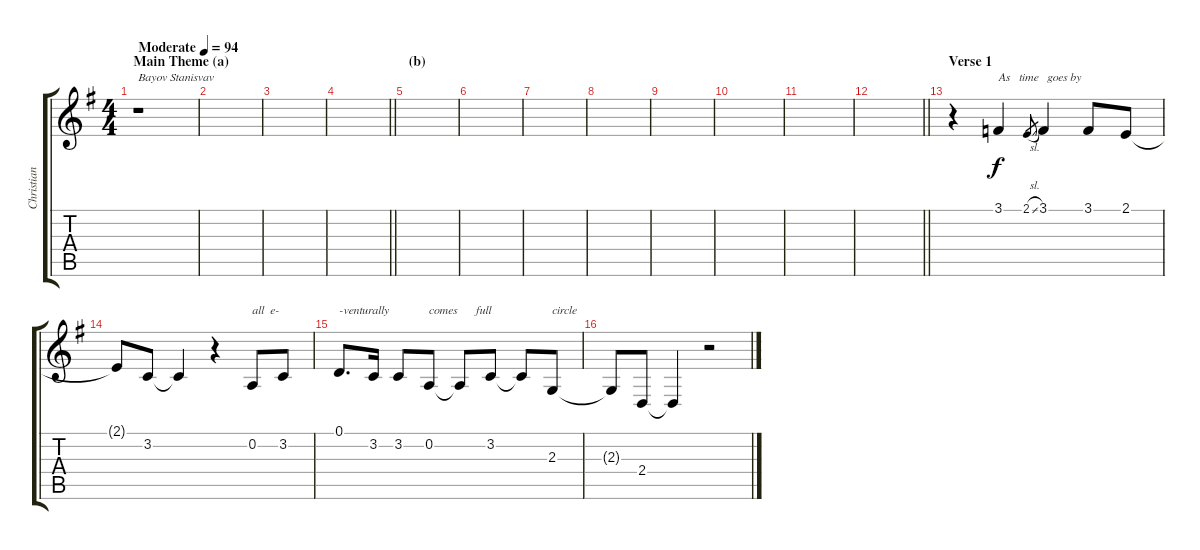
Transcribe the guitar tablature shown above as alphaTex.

\track ("Christian Alvestam - vocal" "Christian ") {instrument tenorsax}
\staff {score tabs}
\tuning (D4 A3 F3 C3 G2 D2) {hide}
\ts (4 4)
\section ("" "Main Theme (a)")
\tempo (94 "Moderate")
\clef g2
\ks eminor
r.1{txt "Bayov Stanisvav" dy f instrument tenorsax} |
|
|
\barLineRight lightlight
|
\section ("" "(b)")
|
|
|
|
|
|
|
\barLineRight lightlight
|
\section ("" "Verse 1")
r.4 3.1.4{txt "As   time   goes by"} 2.1{sl}.8{gr} 3.1.4 3.1.8 2.1.8 |
2.1{t}.8 3.2.8 3.2{t}.4 r.4 0.2.8{txt "all  e-"} 3.2.8 |
0.1.8{d txt "-venturally"} 3.2.16 3.2.8 0.2.8{txt "comes      full"} 0.2{t}.8 3.2.8 3.2{t}.8 2.3.8{txt "circle"} |
2.3{t}.8 2.4.8 2.4{t}.4 r.2
